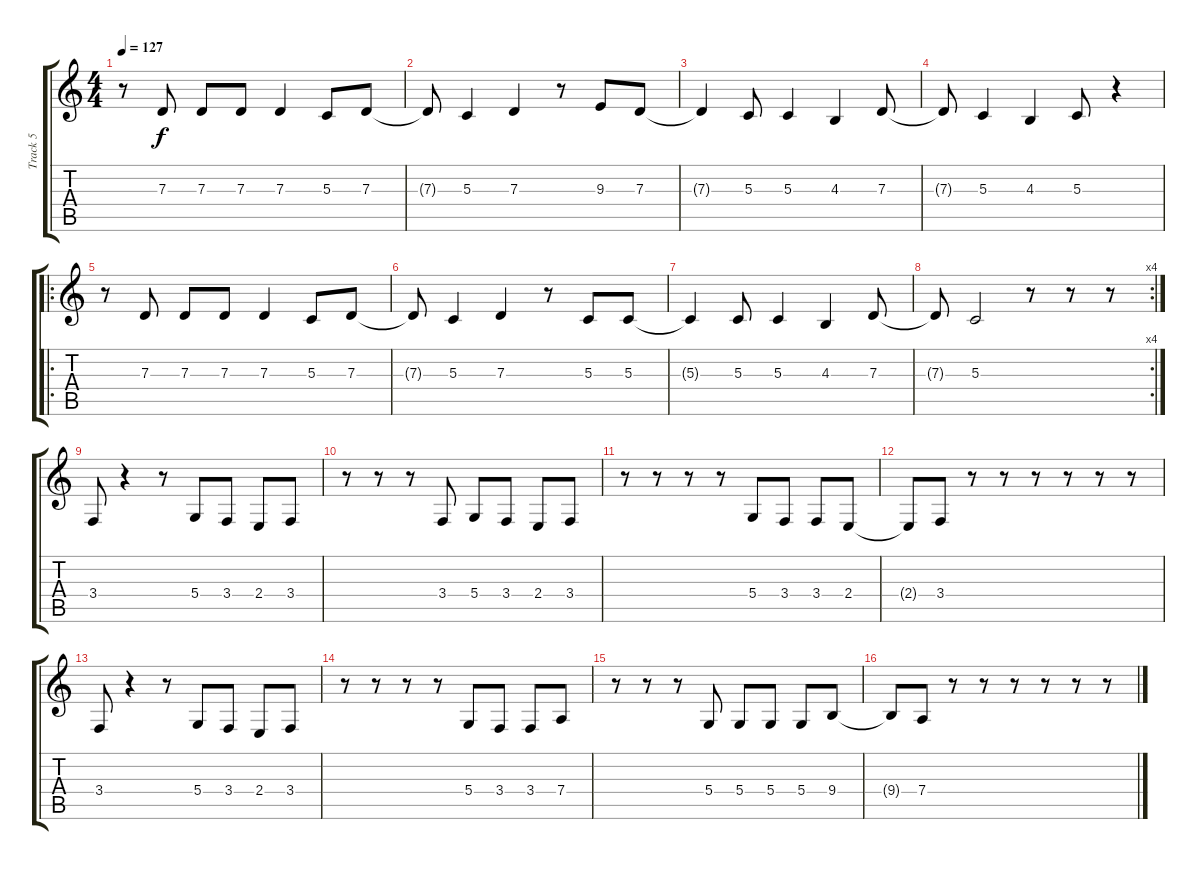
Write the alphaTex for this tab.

\track ("Track 5" "Track 5") {instrument lead6voice}
\staff {score tabs}
\tuning (E4 B3 G3 D3 A2 E2) {hide}
\ts (4 4)
\tempo 127
\clef g2
\ks c
r.8{dy f} 7.3.8 7.3.8 7.3.8 7.3.4 5.3.8 7.3.8 |
7.3{t}.8 5.3.4 7.3.4 r.8 9.3.8 7.3.8 |
7.3{t}.4 5.3.8 5.3.4 4.3.4 7.3.8 |
7.3{t}.8 5.3.4 4.3.4 5.3.8 r.4 |
\ro
r.8 7.3.8 7.3.8 7.3.8 7.3.4 5.3.8 7.3.8 |
7.3{t}.8 5.3.4 7.3.4 r.8 5.3.8 5.3.8 |
5.3{t}.4 5.3.8 5.3.4 4.3.4 7.3.8 |
\rc 4
7.3{t}.8 5.3.2 r.8 r.8 r.8 |
3.4.8 r.4 r.8 5.4.8 3.4.8 2.4.8 3.4.8 |
r.8 r.8 r.8 3.4.8 5.4.8 3.4.8 2.4.8 3.4.8 |
r.8 r.8 r.8 r.8 5.4.8 3.4.8 3.4.8 2.4.8 |
2.4{t}.8 3.4.8 r.8 r.8 r.8 r.8 r.8 r.8 |
3.4.8 r.4 r.8 5.4.8 3.4.8 2.4.8 3.4.8 |
r.8 r.8 r.8 r.8 5.4.8 3.4.8 3.4.8 7.4.8 |
r.8 r.8 r.8 5.4.8 5.4.8 5.4.8 5.4.8 9.4.8 |
9.4{t}.8 7.4.8 r.8 r.8 r.8 r.8 r.8 r.8
